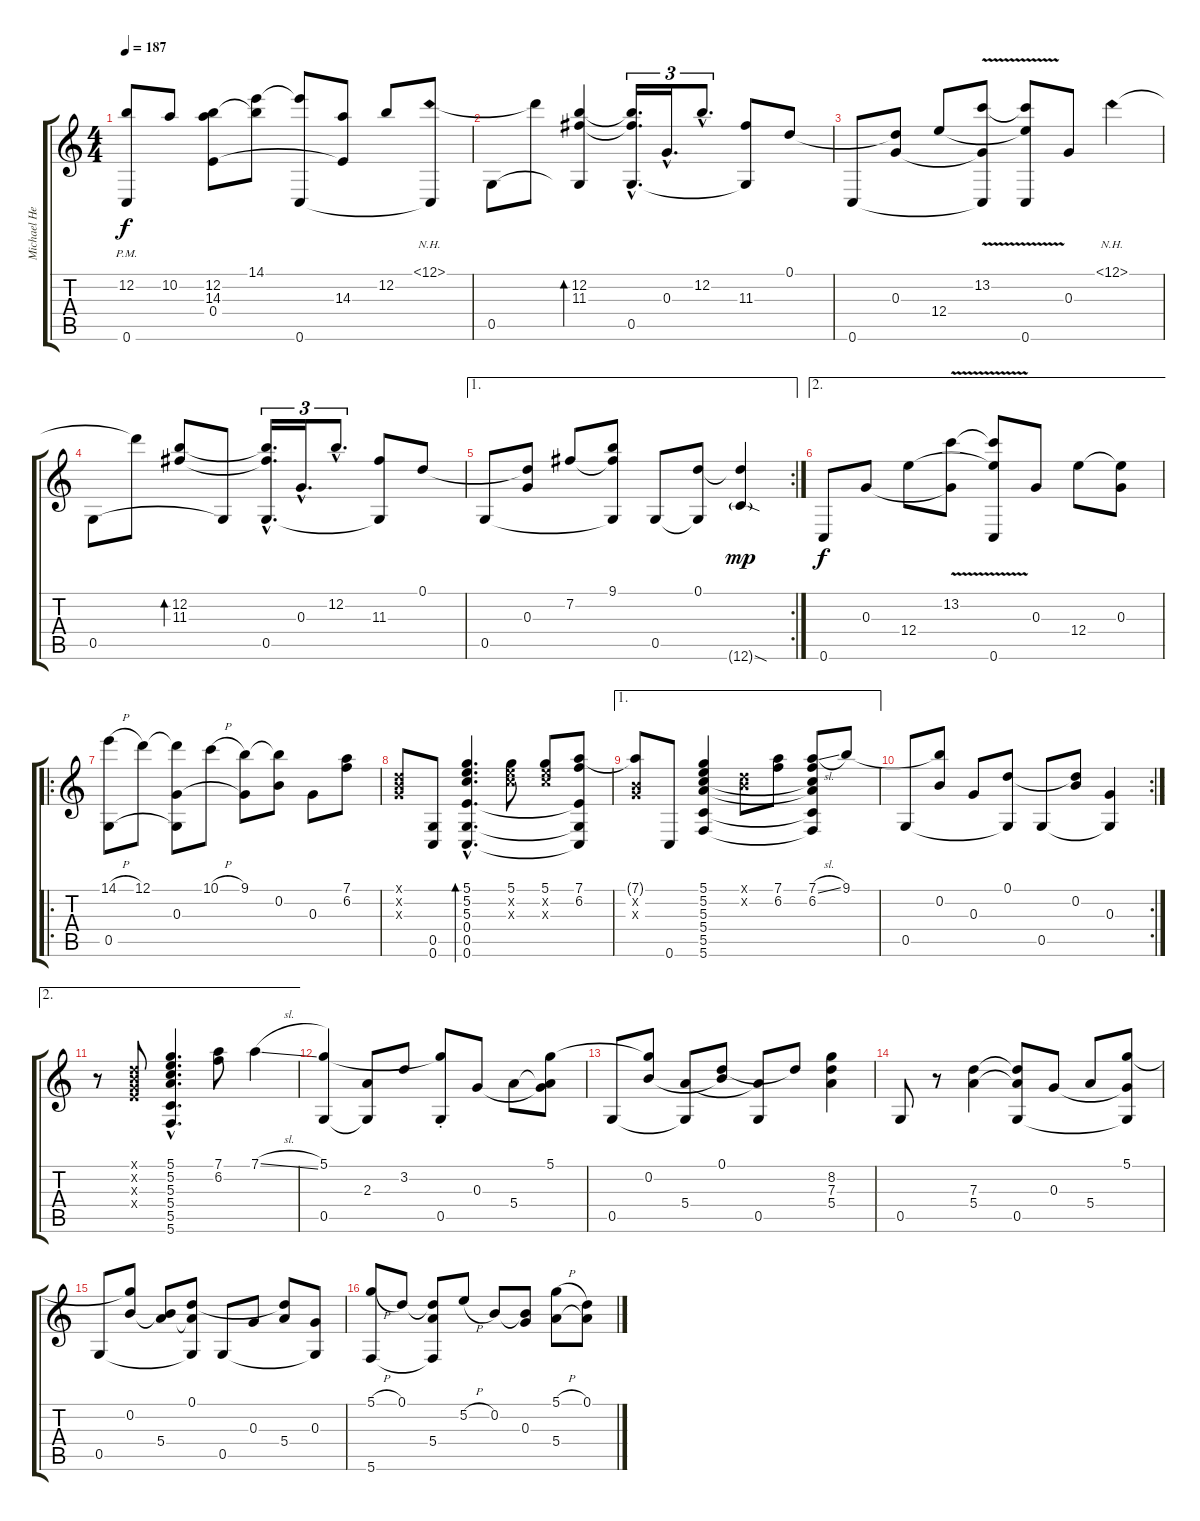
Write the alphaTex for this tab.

\track ("Michael Hedges" "Michael He") {instrument acousticguitarsteel}
\staff {score tabs}
\tuning (D4 B3 G3 E3 G2 C2) {hide}
\ts (4 4)
\tempo 187
\clef g2
\ks c
(12.2{t} 0.6{pm}).8{dy f} 10.2.8 (12.2 14.3 0.4).8 (14.1 12.2{t}).8 (14.1{t} 0.6).8 (14.3 0.4{t}).8 12.2.8 (12.1{nh} 0.6{t}).8 |
0.5.8 12.1{t}.8 (12.2 11.3 0.5{t}).4{bd 60} (12.2{hac t} 11.3{hac t} 0.5{hac}).16{d tu (3 2)} 0.3{hac}.16{d tu (3 2)} 12.2{hac}.8{d tu (3 2)} (11.3 0.5{t}).8 0.1.8 |
0.6.8 (0.1{t} 0.3).8 12.4.8 (13.2{v} 0.3{t} 0.6{t}).8 (13.2{t} 12.4{t} 0.6).8 0.3.8 12.1{nh}.4 |
0.5.8 12.1{t}.8 (12.2 11.3).8{bd 120} 0.5{t}.8 (12.2{hac t} 11.3{hac t} 0.5{hac}).16{d tu (3 2)} 0.3{hac}.16{d tu (3 2)} 12.2{hac}.8{d tu (3 2)} (11.3 0.5{t}).8 0.1.8 |
\ae 1
\rc 2
0.5.8 (0.1{t} 0.3).8 7.2.8 (9.1 7.2{t} 0.5{t}).8 0.5.8 (0.1 0.5{t}).8 (0.1{t} 12.6{sod g}).4{dy mp} |
\ae 2
0.6.8{dy f} 0.3.8 12.4.8 (13.2{v} 0.3{t}).8 (13.2{t} 12.4{t} 0.6).8 0.3.8 12.4.8 (0.3 12.4{t}).8 |
\ro
(14.1{h} 0.5).8 12.1.8 (12.1{t} 0.3 0.5{t}).8 10.1{h}.8 (9.1 0.3{t}).8 (9.1{t} 0.2).8 0.3.8 (7.1 6.2).8 |
(0.1{x} 0.2{x} 0.3{x}).8 (0.5 0.6).8 (5.1{hac} 5.2{hac} 5.3{hac} 0.4{hac} 0.5{hac} 0.6{hac}).4{d bd 30} (5.1 5.2{x} 5.3{x}).8 (5.1 5.2{x} 5.3{x}).8 (7.1 6.2 0.4{t} 0.5{t} 0.6{t}).8 |
\ae 1
(7.1{t} 0.2{x} 0.3{x}).8 0.6.8 (5.1 5.2 5.3 5.4 5.5 5.6).4 (0.1{x} 0.2{x}).8 (7.1 6.2).8 (7.1{sl} 6.2 5.3{t} 5.4{t} 5.5{t} 5.6{t}).8 9.1.8 |
\rc 2
0.5.8 (9.1{t} 0.2).8 0.3.8 (0.1 0.5{t}).8 0.5.8 (0.1{t} 0.2).8 (0.3 0.5{t}).4 |
\ae 2
r.8 (0.1{x} 0.2{x} 0.3{x} 0.4{x}).8 (5.1{hac} 5.2{hac} 5.3{hac} 5.4{hac} 5.5{hac} 5.6{hac}).4{d} (7.1 6.2).8 7.1{sl}.4 |
(5.1 0.5).4 (2.3 0.5{t}).8 3.2.8 (5.1{t} 0.5{st}).8 0.3.8 5.4.8 (5.1 0.3{t} 5.4{t}).8 |
0.5.8 (5.1{t} 0.2).8 (5.4 0.5{t}).8 (0.1 0.2{t}).8 (5.4{t} 0.5).8 0.1{t}.8 (8.2 7.3 5.4).4 |
0.5.8 r.8 (7.3 5.4).4 (7.3{t} 5.4{t} 0.5).8 0.3.8 5.4.8 (5.1 0.3{t} 0.5{t}).8 |
0.5.8 (5.1{t} 0.2).8 (0.2{t} 5.4).8 (0.1 5.4{t} 0.5{t}).8 0.5.8 0.3.8 (0.1{t} 5.4).8 (0.3 0.5{t}).8 |
(5.1{h} 5.6).8 0.1.8 (0.1{t} 5.4 5.6{t}).8 5.2{h}.8 0.2.8 (0.2{t} 0.3).8 (5.1{h} 5.4).8 (0.1 5.4{t}).8
